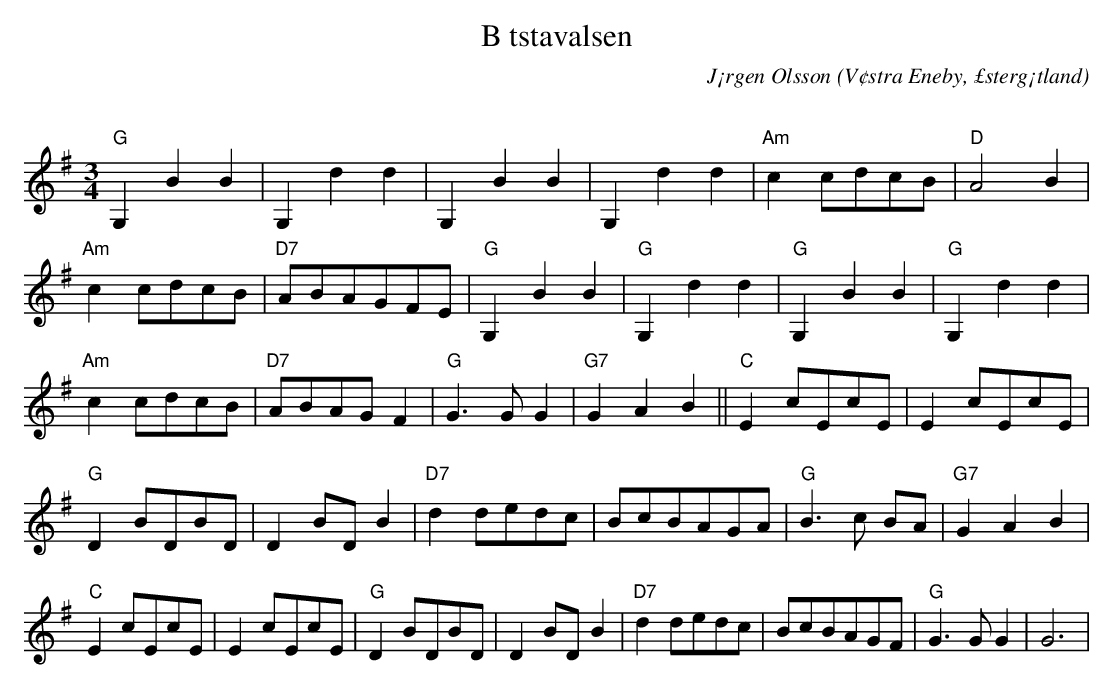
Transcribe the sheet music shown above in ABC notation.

X:1
T:B tstavalsen
C:J¡rgen Olsson
O:V¢stra Eneby, £sterg¡tland
Q:140
M:3/4
L:1/8
K:G
"G"G,2B2B2|G,2d2d2 |G,2B2B2|G,2d2d2 |"Am" c2 cdcB| "D" A4 B2 |
 "Am" c2 cdcB |"D7" ABAGFE |"G"G,2B2B2|"G"G,2d2d2 |"G"G,2B2B2|"G"G,2d2d2 |
"Am" c2 cdcB| "D7" ABAGF2 | "G" G3 G G2 |"G7" G2A2B2||"C"E2 cEcE |E2 cEcE|
"G" D2 BDBD |D2 BD B2 |"D7"d2 dedc| BcBAGA|"G"B3 c BA|"G7" G2A2B2|
"C"E2 cEcE |E2 cEcE|"G" D2 BDBD |D2 BD B2 |"D7"d2 dedc| BcBAGF|"G" G3 G G2| G6 |
